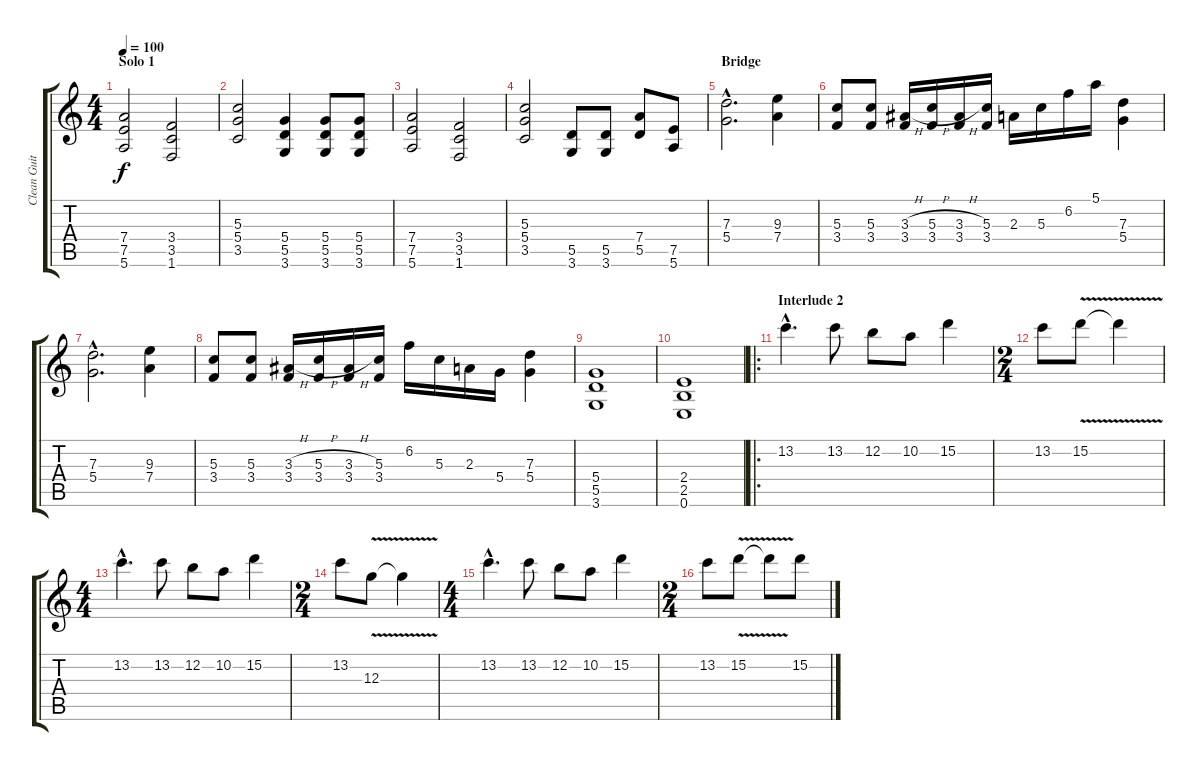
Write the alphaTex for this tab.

\track ("Clean Guitar" "Clean Guit") {instrument electricguitarclean}
\staff {score tabs}
\tuning (E4 B3 G3 D3 A2 E2) {hide}
\ts (4 4)
\section ("" "Solo 1")
\tempo 100
\clef g2
\ks c
(7.4 7.5 5.6).2{dy f instrument distortionguitar} (3.4 3.5 1.6).2 |
(5.3 5.4 3.5).2 (5.4 5.5 3.6).4 (5.4 5.5 3.6).8 (5.4 5.5 3.6).8 |
(7.4 7.5 5.6).2 (3.4 3.5 1.6).2 |
(5.3 5.4 3.5).2 (5.5 3.6).8 (5.5 3.6).8 (7.4 5.5).8 (7.5 5.6).8 |
\section ("" "Bridge")
(7.3{hac} 5.4{hac}).2{d} (9.3 7.4).4 |
(5.3 3.4).8 (5.3 3.4).8 (3.3{h} 3.4).16 (5.3{h} 3.4).16 (3.3{h} 3.4).16 (5.3 3.4).16 2.3.16 5.3.16 6.2.16 5.1.16 (7.3 5.4).4 |
(7.3{hac} 5.4{hac}).2{d} (9.3 7.4).4 |
(5.3 3.4).8 (5.3 3.4).8 (3.3{h} 3.4).16 (5.3{h} 3.4).16 (3.3{h} 3.4).16 (5.3 3.4).16 6.2.16 5.3.16 2.3.16 5.4.16 (7.3 5.4).4 |
(5.4 5.5 3.6).1 |
(2.4 2.5 0.6).1 |
\ro
\section ("" "Interlude 2")
13.2{hac}.4{d} 13.2.8 12.2.8 10.2.8 15.2.4 |
\ts (2 4)
13.2.8 15.2{v}.8 15.2{t}.4 |
\ts (4 4)
13.2{hac}.4{d} 13.2.8 12.2.8 10.2.8 15.2.4 |
\ts (2 4)
13.2.8 12.3{v}.8 12.3{t}.4 |
\ts (4 4)
13.2{hac}.4{d} 13.2.8 12.2.8 10.2.8 15.2.4 |
\ts (2 4)
13.2.8 15.2{v}.8 15.2{t}.8 15.2.8
